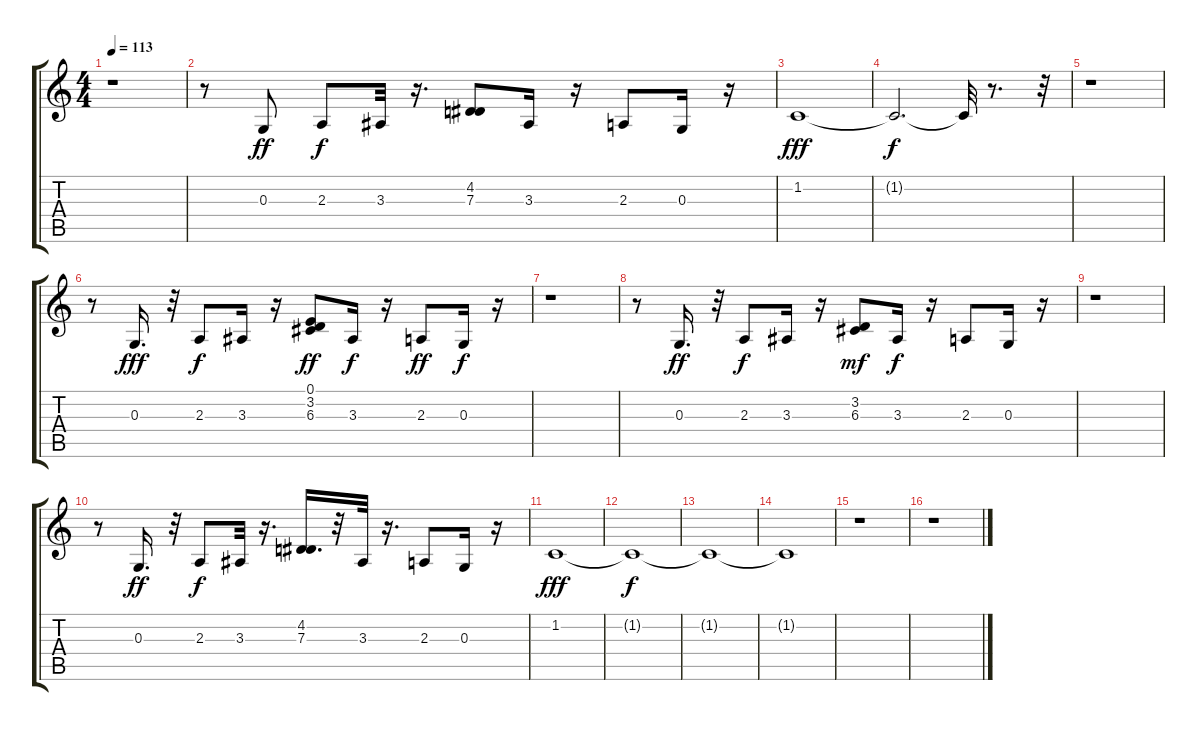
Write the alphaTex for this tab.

\track "" {instrument altosax}
\staff {score tabs}
\tuning (E4 B3 G3 D3 A2 E2) {hide}
\ts (4 4)
\tempo 113
\clef g2
\ks c
r.1{dy f} |
r.8 0.3.8{dy ff} 2.3.8{dy f} 3.3.32 r.16{d} (4.2 7.3).8 3.3.16 r.16 2.3.8 0.3.16 r.16 |
1.2.1{dy fff volume 0} |
1.2{t}.2{d dy f} 1.2{t}.32 r.8{d} r.32 |
r.1 |
r.8 0.3.16{d dy fff volume 12} r.32 2.3.8{dy f} 3.3.16 r.16 (0.1 3.2 6.3).8{dy ff} 3.3.16{dy f} r.16 2.3.8{dy ff} 0.3.16{dy f} r.16 |
r.1 |
r.8 0.3.16{d dy ff} r.32 2.3.8{dy f} 3.3.16 r.16 (3.2 6.3).8{dy mf} 3.3.16{dy f} r.16 2.3.8 0.3.16 r.16 |
r.1 |
r.8 0.3.16{d dy ff} r.32 2.3.8{dy f} 3.3.32 r.16{d} (4.2 7.3).16{d} r.32 3.3.32 r.16{d} 2.3.8 0.3.16 r.16 |
1.2.1{dy fff volume 0} |
1.2{t}.1{dy f} |
1.2{t}.1 |
1.2{t}.1 |
r.1 |
r.1
